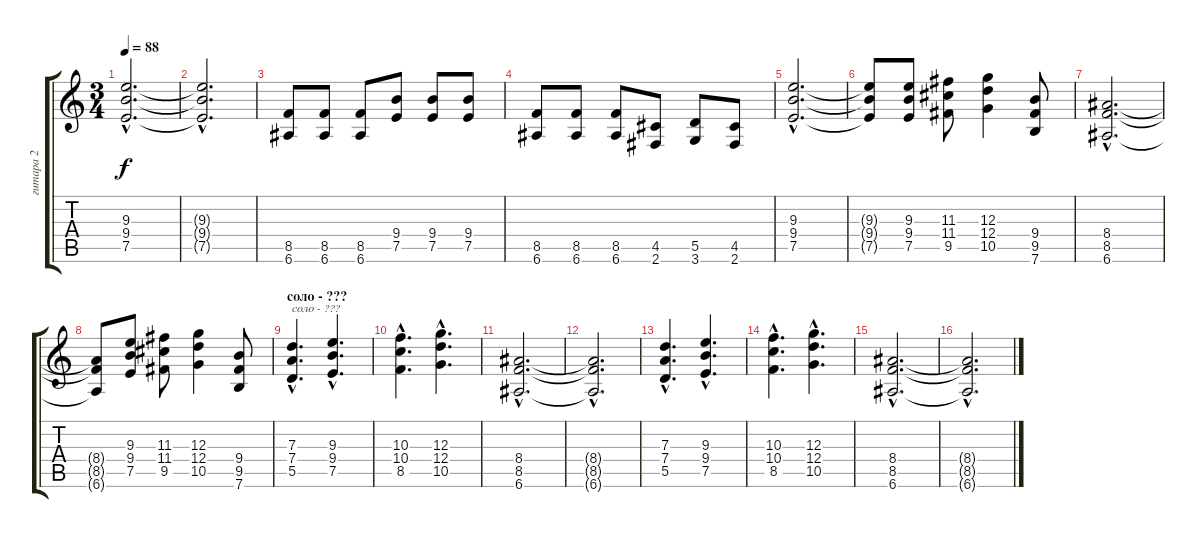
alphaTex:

\track ("гитара 2" "гитара 2") {instrument distortionguitar}
\staff {score tabs}
\tuning (E4 B3 G3 D3 A2 E2) {hide}
\ts (3 4)
\tempo 88
\clef g2
\ks c
(9.3{hac} 9.4{hac} 7.5{hac}).2{d dy f} |
(9.3{hac t} 9.4{hac t} 7.5{hac t}).2{d} |
(8.5 6.6).8 (8.5 6.6).8 (8.5 6.6).8 (9.4 7.5).8 (9.4 7.5).8 (9.4 7.5).8 |
(8.5 6.6).8 (8.5 6.6).8 (8.5 6.6).8 (4.5 2.6).8 (5.5 3.6).8 (4.5 2.6).8 |
(9.3{hac} 9.4{hac} 7.5{hac}).2{d} |
(9.3{t} 9.4{t} 7.5{t}).8 (9.3 9.4 7.5).8 (11.3 11.4 9.5).8 (12.3 12.4 10.5).4 (9.4 9.5 7.6).8 |
(8.4{hac} 8.5{hac} 6.6{hac}).2{d} |
(8.4{t} 8.5{t} 6.6{t}).8 (9.3 9.4 7.5).8 (11.3 11.4 9.5).8 (12.3 12.4 10.5).4 (9.4 9.5 7.6).8 |
\section ("" "соло - ???")
(7.3{hac} 7.4{hac} 5.5{hac}).4{d txt "соло - ???"} (9.3{hac} 9.4{hac} 7.5{hac}).4{d} |
(10.3{hac} 10.4{hac} 8.5{hac}).4{d} (12.3{hac} 12.4{hac} 10.5{hac}).4{d} |
(8.4{hac} 8.5{hac} 6.6{hac}).2{d} |
(8.4{hac t} 8.5{hac t} 6.6{hac t}).2{d} |
(7.3{hac} 7.4{hac} 5.5{hac}).4{d} (9.3{hac} 9.4{hac} 7.5{hac}).4{d} |
(10.3{hac} 10.4{hac} 8.5{hac}).4{d} (12.3{hac} 12.4{hac} 10.5{hac}).4{d} |
(8.4{hac} 8.5{hac} 6.6{hac}).2{d} |
(8.4{hac t} 8.5{hac t} 6.6{hac t}).2{d}
